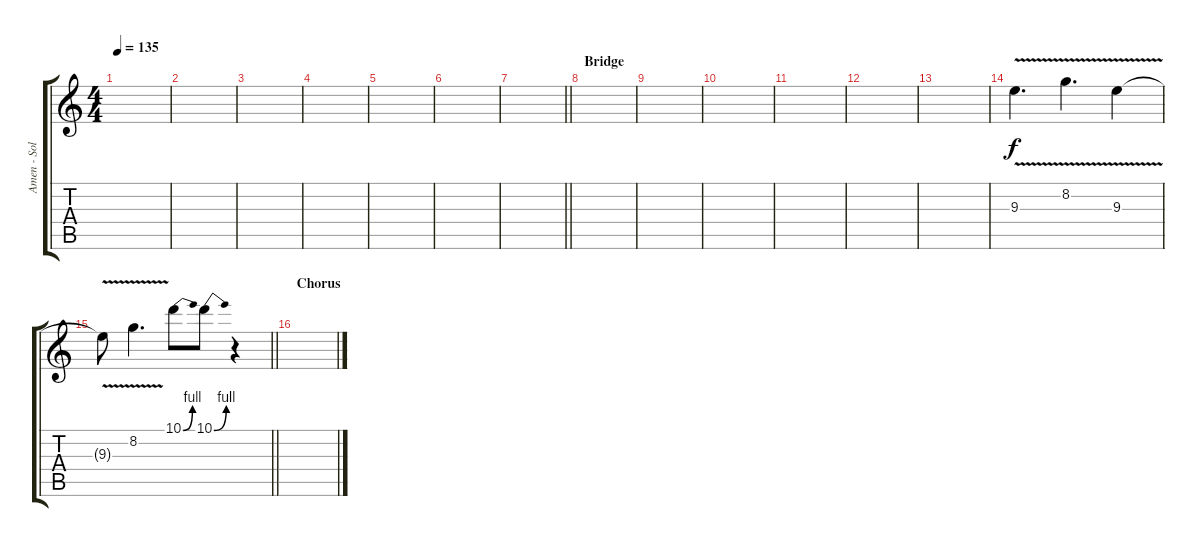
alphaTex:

\track ("Amen - Solo guitar" "Amen - Sol") {instrument distortionguitar}
\staff {score tabs}
\tuning (E4 B3 G3 D3 A2 E2) {hide}
\ts (4 4)
\tempo 135
\clef g2
\ks c
|
|
|
|
|
|
\barLineRight lightlight
|
\section ("" "Bridge")
|
|
|
|
|
|
9.3{v}.4{d} 8.2{v}.4{d} 9.3{v}.4 |
\barLineRight lightlight
9.3{t}.8 8.2{v}.4{d} 10.1{be (bend 0 0 60 4)}.8 10.1{be (bend 0 0 60 4)}.8 r.4 |
\section ("" "Chorus")
